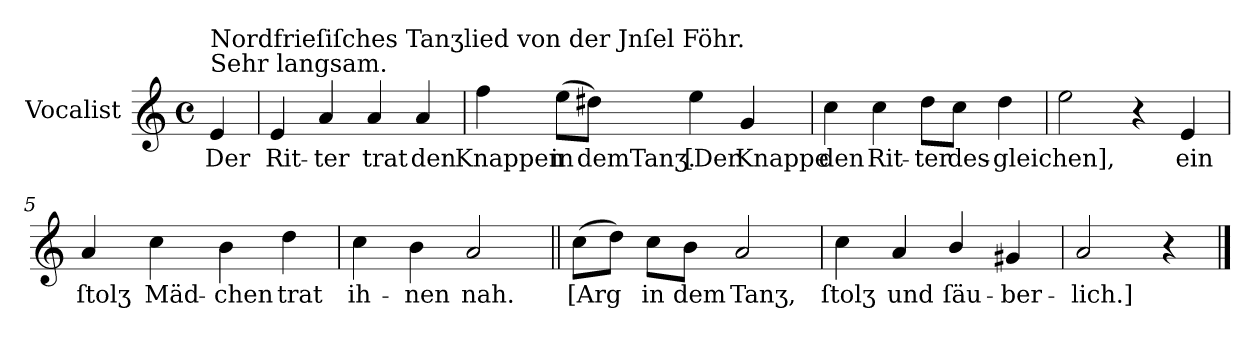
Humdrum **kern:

**kern	**text
*part1	*part1
*staff1	*staff1
*I"Vocalist	*
*k[]	*
*a:	*
*M4/4	*
*met(c)	*
=	=
!LO:TX:a:t=Sehr langsam.	!
!LO:TX:a:t=Nordfrieſiſches Tanʒlied von der Jnſel Föhr.	!
4e	Der
=1	=1
4e	Rit-
4a	-ter
4a	trat
4a	den
=2	=2
4ff	Knappen
(8eeL	in
8dd#XJ)	demTanʒ.
4ee	[Der
4g	Knappe
=3	=3
4cc	den
4cc	Rit-
8ddL	-ter
8ccJ	des-
4dd	-gleichen],
=4	=4
2ee	.
4r	.
4e	ein
=5	=5
4a	ſtolʒ
4cc	Mäd-
4b	-chen
4dd	trat
=6	=6
4cc	ih-
4b	-nen
2a	nah.
=7||	=7||
(8ccL	[Arg
8ddJ)	.
8ccL	in
8bJ	dem
2a	Tanʒ,
=8	=8
4cc	ſtolʒ
4a	und
4b/	ſäu-
4g#X	-ber-
=9	=9
2a	-lich.]
4r	.
==	==
*-	*-
